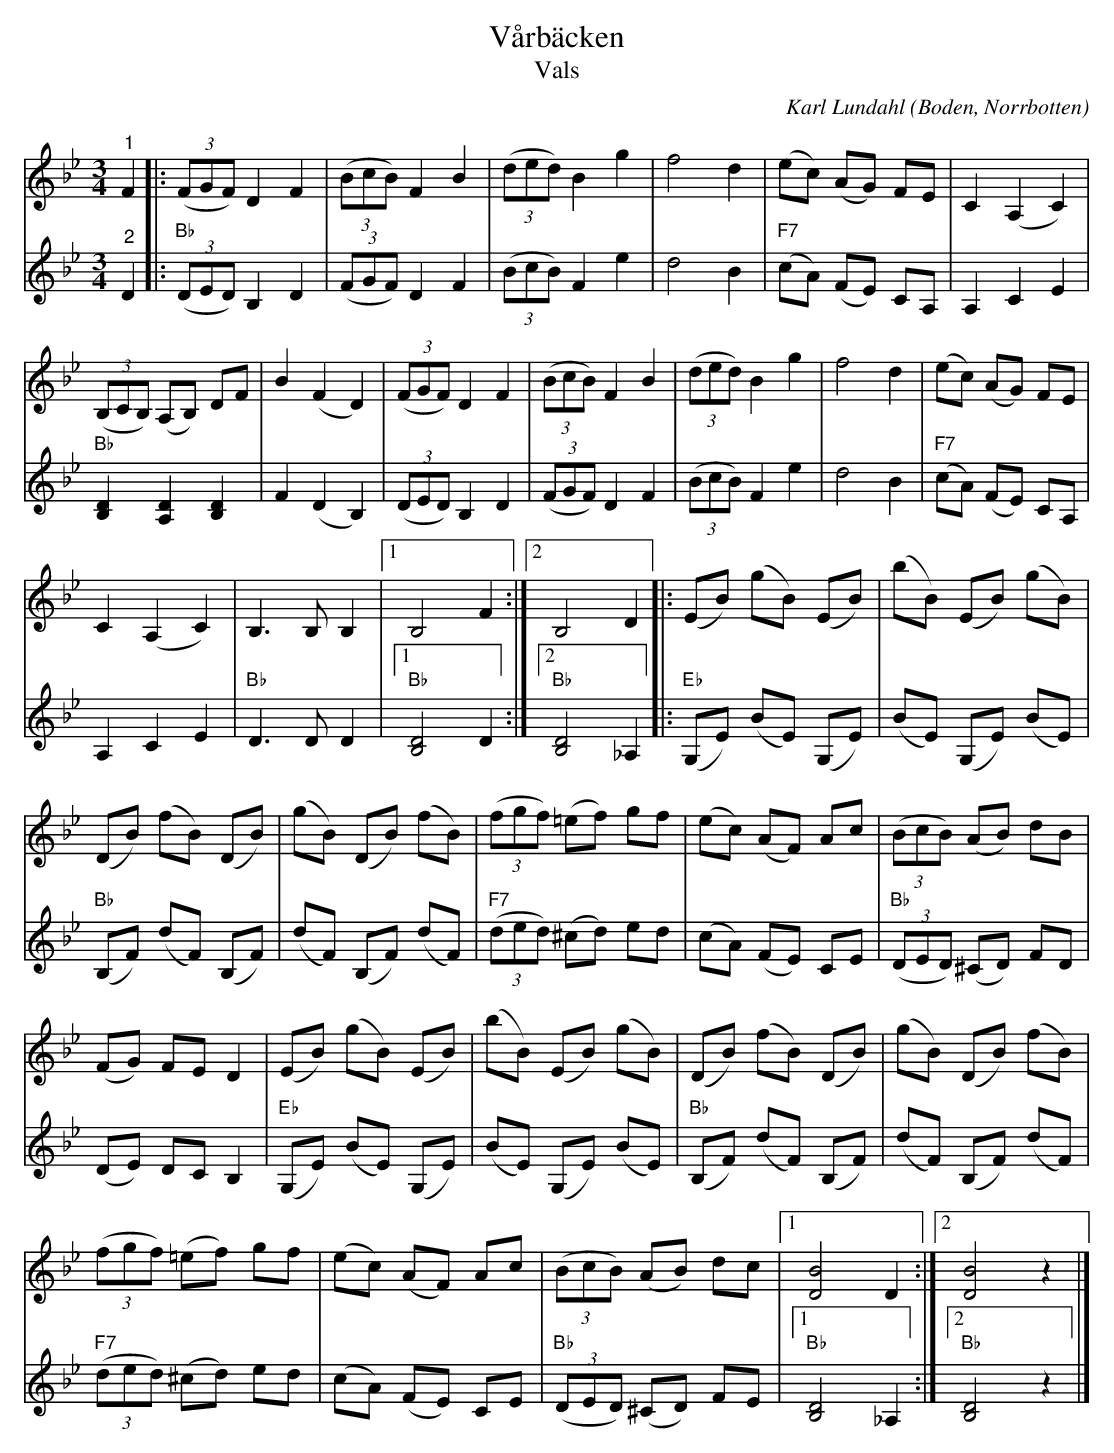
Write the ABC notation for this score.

X:1
T:Vårbäcken
T:Vals
C:Karl Lundahl
O:Boden, Norrbotten
L:1/8
M:3/4
K:Bb
V:1
"^1" F2 |: (3(FGF) D2 F2 | (3(BcB) F2 B2 | (3(ded) B2 g2 | f4 d2 | (ec) (AG) FE | C2 (A,2 C2) |
(3(B,CB,) (A,B,) DF | B2 (F2 D2) | (3(FGF) D2 F2 | (3(BcB) F2 B2 | (3(ded) B2 g2 | f4 d2 | (ec) (AG) FE |
C2 (A,2 C2) | B,3 B, B,2 |1 B,4 F2 :|2 B,4 D2 |: (EB) (gB) (EB) | (bB) (EB) (gB) |
(DB) (fB) (DB) | (gB) (DB) (fB) | (3(fgf) (=ef) gf | (ec) (AF) Ac | (3(BcB) (AB) dB |
(FG) FE D2 | (EB) (gB) (EB) | (bB) (EB) (gB) | (DB) (fB) (DB) | (gB) (DB) (fB) |
(3(fgf) (=ef) gf | (ec) (AF) Ac | (3(BcB) (AB) dc |1 [DB]4 D2 :|2 [DB]4 z2 |]
V:2
"^2" D2 |:"Bb" (3(DED) B,2 D2 | (3(FGF) D2 F2 | (3(BcB) F2 e2 | d4 B2 |"F7" (cA) (FE) CA, | A,2 C2 E2 |
"Bb" [B,D]2 [A,D]2 [B,D]2 | F2 (D2 B,2) | (3(DED) B,2 D2 | (3(FGF) D2 F2 | (3(BcB) F2 e2 | d4 B2 |"F7" (cA) (FE) CA, |
 A,2 C2 E2 |"Bb" D3 D D2 |1"Bb" [B,D]4 D2 :|2 "Bb" [B,D]4 _A,2 |:"Eb" (G,E) (BE) (G,E) | (BE) (G,E) (BE) |
"Bb" (B,F) (dF) (B,F) | (dF) (B,F) (dF) |"F7" (3(ded) (^cd) ed | (cA) (FE) CE | "Bb"(3(DED) (^CD) FD | (DE) DC B,2 |
"Eb" (G,E) (BE) (G,E) | (BE) (G,E) (BE) |"Bb" (B,F) (dF) (B,F) | (dF) (B,F) (dF) |
"F7" (3(ded) (^cd) ed | (cA) (FE) CE | "Bb" (3(DED) (^CD) FE |1"Bb" [B,D]4 _A,2 :|2"Bb" [B,D]4 z2 |]
